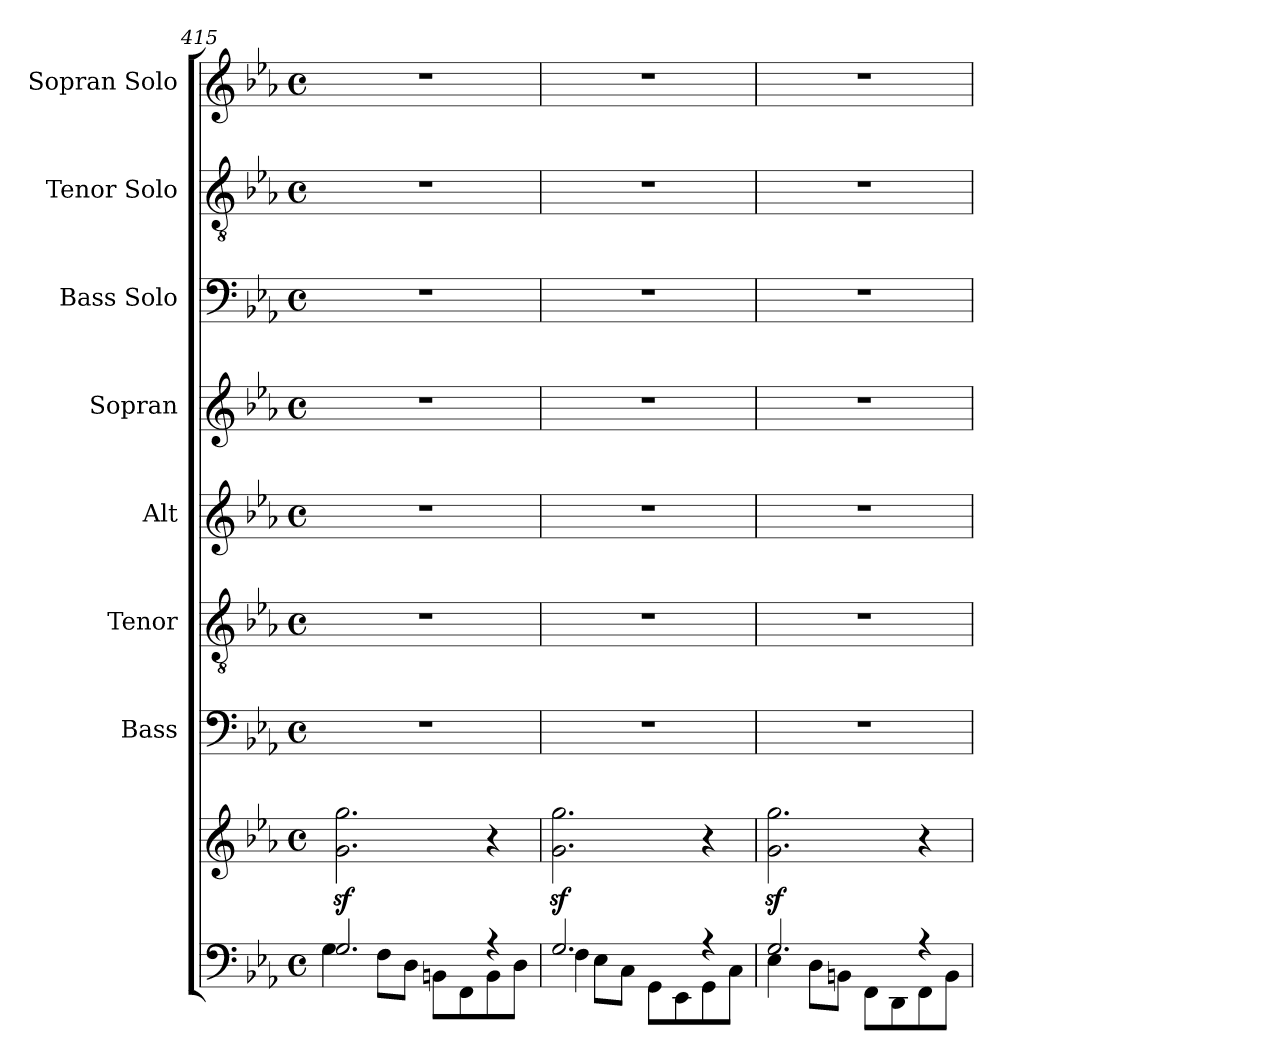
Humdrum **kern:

**kern	**kern	**kern	**kern	**kern	**kern	**kern	**kern	**kern
*part8	*part8	*part7	*part6	*part5	*part4	*part3	*part2	*part1
*staff9	*staff8	*staff7	*staff6	*staff5	*staff4	*staff3	*staff2	*staff1
*	*	*I"Bass	*I"Tenor	*I"Alt	*I"Sopran	*I"Bass Solo	*I"Tenor Solo	*I"Sopran Solo
*	*	*I'B.	*I'T.	*I'A.	*I'S.	*I'B. Solo	*I'T. Solo	*I'S. Solo
*clefF4	*clefG2	*clefF4	*clefGv2	*clefG2	*clefG2	*clefF4	*clefGv2	*clefG2
*k[b-e-a-]	*k[b-e-a-]	*k[b-e-a-]	*k[b-e-a-]	*k[b-e-a-]	*k[b-e-a-]	*k[b-e-a-]	*k[b-e-a-]	*k[b-e-a-]
*E-:	*E-:	*E-:	*E-:	*E-:	*E-:	*E-:	*E-:	*E-:
*M4/4	*M4/4	*M4/4	*M4/4	*M4/4	*M4/4	*M4/4	*M4/4	*M4/4
*met(c)	*met(c)	*met(c)	*met(c)	*met(c)	*met(c)	*met(c)	*met(c)	*met(c)
=415	=415	=415	=415	=415	=415	=415	=415	=415
*^	*	*	*	*	*	*	*	*
2.G/	4G\	2.g\z< 2.gg\z<	1r	1r	1r	1r	1r	1r	1r
.	8F\L	.	.	.	.	.	.	.	.
.	8D\J	.	.	.	.	.	.	.	.
.	8BBn\L	.	.	.	.	.	.	.	.
.	8FF\	.	.	.	.	.	.	.	.
4rA	8BB\	4r	.	.	.	.	.	.	.
.	8D\J	.	.	.	.	.	.	.	.
!!LO:LB:g=z
=416	=416	=416	=416	=416	=416	=416	=416	=416	=416
2.G/	4F\	2.g\z< 2.gg\z<	1r	1r	1r	1r	1r	1r	1r
.	8E-\L	.	.	.	.	.	.	.	.
.	8C\J	.	.	.	.	.	.	.	.
.	8GG\L	.	.	.	.	.	.	.	.
.	8EE-\	.	.	.	.	.	.	.	.
4rA	8GG\	4r	.	.	.	.	.	.	.
.	8C\J	.	.	.	.	.	.	.	.
=417	=417	=417	=417	=417	=417	=417	=417	=417	=417
2.G/	4E-\	2.g\z< 2.gg\z<	1r	1r	1r	1r	1r	1r	1r
.	8D\L	.	.	.	.	.	.	.	.
.	8BBn\J	.	.	.	.	.	.	.	.
.	8FF\L	.	.	.	.	.	.	.	.
.	8DD\	.	.	.	.	.	.	.	.
4rA	8FF\	4r	.	.	.	.	.	.	.
.	8BB\J	.	.	.	.	.	.	.	.
*v	*v	*	*	*	*	*	*	*	*
=	=	=	=	=	=	=	=	=
*-	*-	*-	*-	*-	*-	*-	*-	*-
